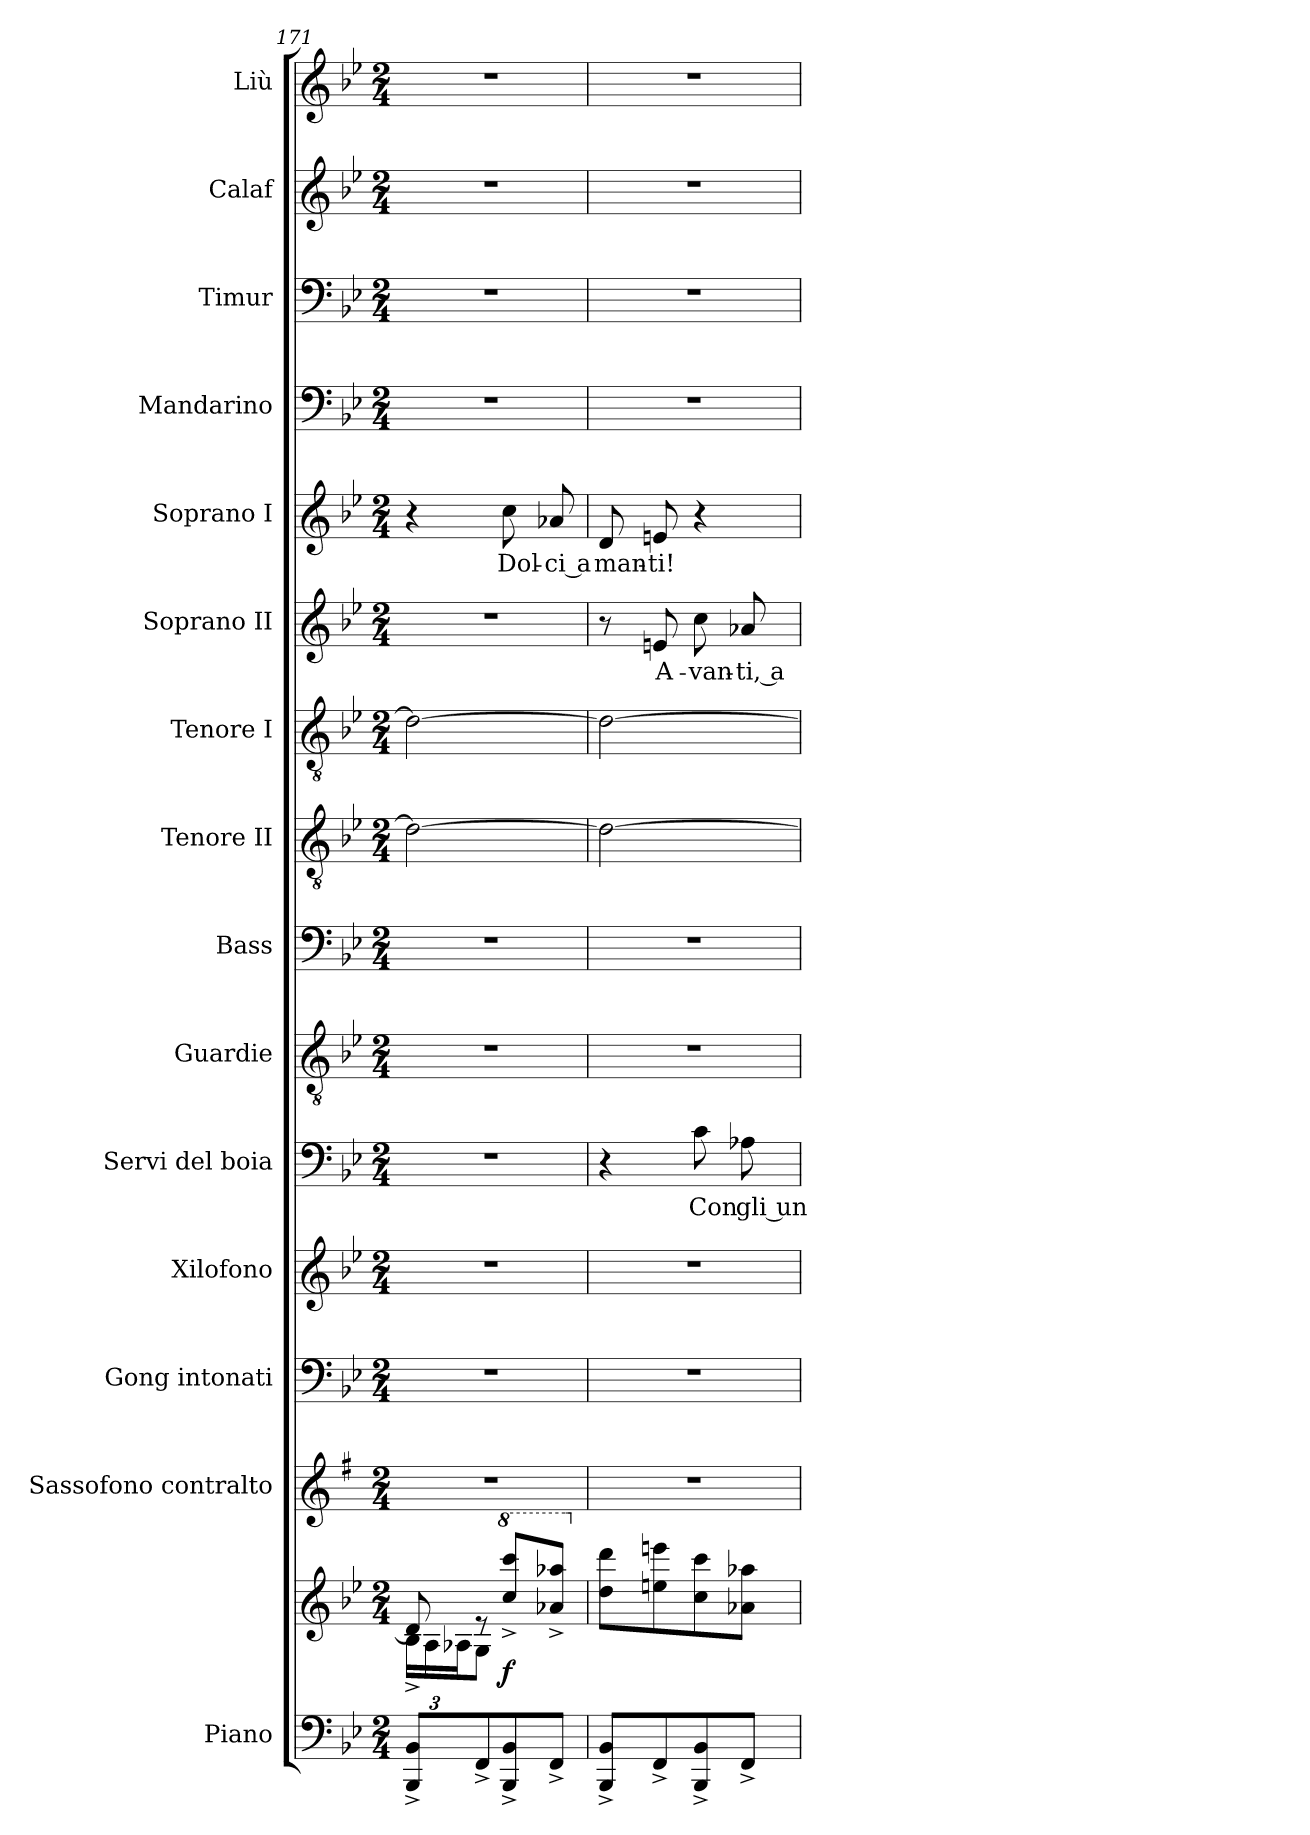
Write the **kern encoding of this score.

**kern	**kern	**dynam	**kern	**kern	**kern	**kern	**text	**kern	**kern	**kern	**kern	**kern	**text	**kern	**text	**kern	**kern	**kern	**kern
*part15	*part15	*part15	*part14	*part13	*part12	*part11	*part11	*part10	*part9	*part8	*part7	*part6	*part6	*part5	*part5	*part4	*part3	*part2	*part1
*staff16	*staff15	*staff15/16	*staff14	*staff13	*staff12	*staff11	*staff11	*staff10	*staff9	*staff8	*staff7	*staff6	*staff6	*staff5	*staff5	*staff4	*staff3	*staff2	*staff1
*I"Piano	*	*	*I"Sassofono contralto	*I"Gong intonati	*I"Xilofono	*I"Servi del boia	*	*I"Guardie	*I"Bass	*I"Tenore II	*I"Tenore I	*I"Soprano II	*	*I"Soprano I	*	*I"Mandarino	*I"Timur	*I"Calaf	*I"Liù
*I'Pno.	*	*	*	*I'Gong int.	*I'Xil.	*I'Ser.B.	*	*I'G.	*I'B.	*I'T. II	*I'T. I	*I'S. II	*	*I'S. I	*	*I'M.	*I'T.	*I'C.	*I'L.
*clefF4	*clefG2	*	*clefG2	*clefF4	*clefG2	*clefF4	*	*clefGv2	*clefF4	*clefGv2	*clefGv2	*clefG2	*	*clefG2	*	*clefF4	*clefF4	*clefG2	*clefG2
*	*	*	*ITrd5c9	*	*ITrd-7c-12	*	*	*	*	*	*	*	*	*	*	*	*	*	*
*k[b-e-]	*k[b-e-]	*	*k[b-e-]	*k[b-e-]	*k[b-e-]	*k[b-e-]	*	*k[b-e-]	*k[b-e-]	*k[b-e-]	*k[b-e-]	*k[b-e-]	*	*k[b-e-]	*	*k[b-e-]	*k[b-e-]	*k[b-e-]	*k[b-e-]
*M2/4	*M2/4	*	*M2/4	*M2/4	*M2/4	*M2/4	*	*M2/4	*M2/4	*M2/4	*M2/4	*M2/4	*	*M2/4	*	*M2/4	*M2/4	*M2/4	*M2/4
=171	=171	=171	=171	=171	=171	=171	=171	=171	=171	=171	=171	=171	=171	=171	=171	=171	=171	=171	=171
*	*^	*	*	*	*	*	*	*	*	*	*	*	*	*	*	*	*	*	*
*	*	*Xbrackettup	*	*	*	*	*	*	*	*	*	*	*	*	*	*	*	*	*	*
8BBB-/^ 8BB-/^L	8d/]	24B-^\LL	.	2r	2r	2r	2r	.	2r	2r	2d\_	2d\_	2r	.	4r	.	2r	2r	2r	2r
.	.	24A\	.	.	.	.	.	.	.	.	.	.	.	.	.	.	.	.	.	.
.	.	24A-X\J	.	.	.	.	.	.	.	.	.	.	.	.	.	.	.	.	.	.
8FF^/	8re	8G\J	.	.	.	.	.	.	.	.	.	.	.	.	.	.	.	.	.	.
*	*8va	*	*	*	*	*	*	*	*	*	*	*	*	*	*	*	*	*	*	*
!	!	!	!LO:DY:b	!	!	!	!	!	!	!	!	!	!	!	!	!LO:LY:b	!	!	!	!
8BBB-/^ 8BB-/^	8ccc/^ 8cccc/^L	4ryy	f	.	.	.	.	.	.	.	.	.	.	.	8cc\	Dol-	.	.	.	.
!	!	!	!	!	!	!	!	!	!	!	!	!	!	!	!	!LO:LY:b	!	!	!	!
8FF^/J	8aa-X/^ 8aaa-X/^J	.	.	.	.	.	.	.	.	.	.	.	.	.	8a-X/	-ci a	.	.	.	.
*	*v	*v	*	*	*	*	*	*	*	*	*	*	*	*	*	*	*	*	*	*
=172	=172	=172	=172	=172	=172	=172	=172	=172	=172	=172	=172	=172	=172	=172	=172	=172	=172	=172	=172
*	*X8va	*	*	*	*	*	*	*	*	*	*	*	*	*	*	*	*	*	*
!	!	!	!	!	!	!	!	!	!	!	!	!	!	!	!LO:LY:b	!	!	!	!
8BBB-/^ 8BB-/^L	8dd\ 8ddd\L	.	2r	2r	2r	4r	.	2r	2r	2d\_	2d\_	8r	.	8d/	-man-	2r	2r	2r	2r
!	!	!	!	!	!	!	!	!	!	!	!	!	!LO:LY:b	!	!LO:LY:b	!	!	!	!
8FF^/	8een\ 8eeen\	.	.	.	.	.	.	.	.	.	.	8en/	A-	8en/	-ti!	.	.	.	.
!	!	!	!	!	!	!	!LO:LY:b	!	!	!	!	!	!LO:LY:b	!	!	!	!	!	!
8BBB-/^ 8BB-/^	8cc\ 8ccc\	.	.	.	.	8c\	Con	.	.	.	.	8cc\	-van-	4r	.	.	.	.	.
!	!	!	!	!	!	!	!LO:LY:b	!	!	!	!	!	!LO:LY:b	!	!	!	!	!	!
8FF^/J	8a-X\ 8aa-X\J	.	.	.	.	8A-X\	gli un	.	.	.	.	8a-X/	-ti, a	.	.	.	.	.	.
=	=	=	=	=	=	=	=	=	=	=	=	=	=	=	=	=	=	=	=
*-	*-	*-	*-	*-	*-	*-	*-	*-	*-	*-	*-	*-	*-	*-	*-	*-	*-	*-	*-
